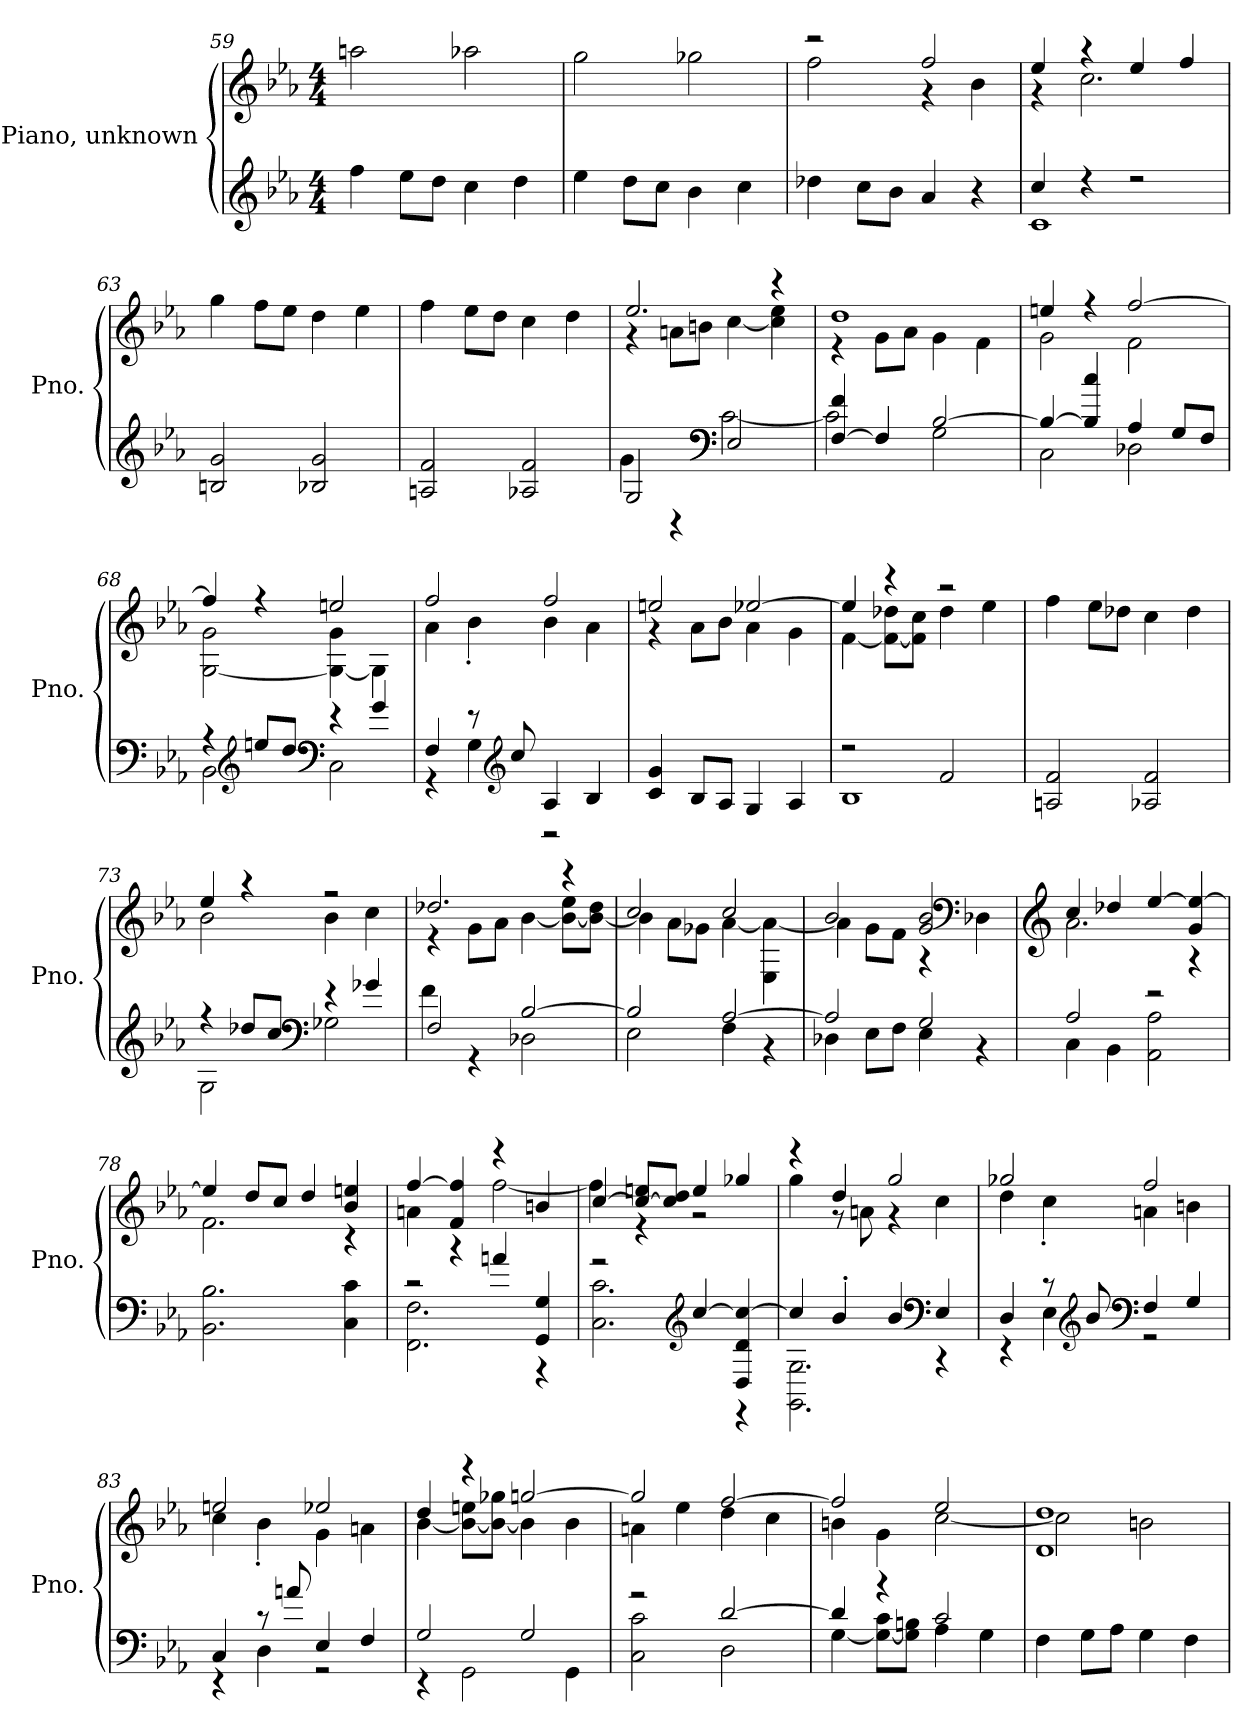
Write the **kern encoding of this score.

**kern	**kern
*part1	*part1
*staff2	*staff1
*I"Piano, unknown	*
*I'Pno.	*
!!LO:LB:g=z
*clefG2	*clefG2
*k[b-e-a-]	*k[b-e-a-]
*M4/4	*M4/4
=59	=59
4ff\	2aan\
8ee-\L	.
8dd\J	.
4cc\	2aa-X\
4dd\	.
=60	=60
4ee-\	2gg\
8dd\L	.
8cc\J	.
4b-\	2gg-X\
4cc\	.
=61	=61
*	*^
4dd-X\	2r	2ff\
8cc\L	.	.
8b-\J	.	.
4a-/	2ff/	4r
4r	.	4b-\
=62	=62	=62
*^	*	*
4cc/	1c	4ee-/	4r
4r	.	4r	2.cc\
2r	.	4ee-/	.
.	.	4ff/	.
*v	*v	*	*
*	*v	*v
=63	=63
2Bn/ 2g/	4gg\
.	8ff\L
.	8ee-\J
2B-X/ 2g/	4dd\
.	4ee-\
=64	=64
2An/ 2f/	4ff\
.	8ee-\L
.	8dd\J
2A-X/ 2f/	4cc\
.	4dd\
!!LO:LB:g=z
=65	=65
*^	*^
2G/	4g\	2.ee-/	4r
.	4r	.	8an\L
.	.	.	8bn\J
*clefF4	*	*	*
2E-/	[2c\	.	[4cc\
.	.	4r	4cc\] 4ee-\
=66	=66	=66	=66
[4F/ 4f/	2c\]	1dd	4r
4F/]	.	.	8g\L
.	.	.	8a-\J
[2B-/	2G\	.	4g\
.	.	.	4f\
=67	=67	=67	=67
4B-/_	2C\	4een/	2g\
4B-/] 4cc/	.	4r	.
4A-/	2D-X\	[2ff/	2f\
8G/L	.	.	.
8F/J	.	.	.
=68	=68	=68	=68
4r	2BB-\	4ff/]	[2G\ 2g\
*clefG2	*	*	*
8een/L	.	4r	.
8dd/J	.	.	.
*clefF4	*	*	*
4r	2C\	2een/	4G\_ 4g\
4g/	.	.	4G\]
=69	=69	=69	=69
4F/	4r	2ff/	4a-\
8r	4G\	.	4b-'\
*clefG2	*	*	*
8cc/	.	.	.
4A-/	2r	2ff/	4b-\
4B-/	.	.	4a-\
*v	*v	*	*
!!LO:PB:g=z	!!
=70	=70	=70
4c/ 4g/	2een/	4r
8B-/L	.	8a-\L
8A-/J	.	8b-\J
4G/	[2ee-X/	4a-\
4A-/	.	4g\
=71	=71	=71
*^	*	*
2r	1B-	4ee-/]	[4f\
.	.	4r	8f\_ 8dd-X\L
.	.	.	8f\] 8cc\J
2f/	.	2r	4dd-\
.	.	.	4ee-\
*v	*v	*	*
*	*v	*v
=72	=72
2An/ 2f/	4ff\
.	8ee-\L
.	8dd-X\J
2A-X/ 2f/	4cc\
.	4dd-\
=73	=73
*^	*^
4r	2G\	4ee-/	2b-\
8dd-X/L	.	4r	.
8cc/J	.	.	.
*clefF4	*	*	*
4r	2G-X\	2r	4b-\
4g-X/	.	.	4cc\
=74	=74	=74	=74
2F/	4f\	2.dd-X/	4r
.	4r	.	8g\L
.	.	.	8a-\J
[2B-/	2D-X\	.	[4b-\
.	.	4r	8b-\_ 8ee-\L
.	.	.	8b-\_ 8dd-\J
!!LO:LB:g=z	!!
=75	=75	=75	=75
2B-/]	2E-\	2cc/	4b-\]
.	.	.	8a-\L
.	.	.	8g-X\J
[2A-/	4F\	2cc/	[4a-\
.	4r	.	4E-\ 4a-\_
=76	=76	=76	=76
2A-/]	4D-X\	2b-/	4a-\]
.	8E-\L	.	8g\L
.	8F\J	.	8f\J
2G/	4E-\	2g/ 2b-/	4r
*	*	*clefF4	*
.	4r	.	4D-X\
=77	=77	=77	=77
*	*	*clefG2	*
2A-/	4C\	4cc/	2.a-\
.	4BB-\	4dd-X/	.
2r	2AA-\ 2A-\	[4ee-/	.
.	.	4g/ 4ee-/_	4r
*v	*v	*	*
=78	=78	=78
2.BB-\ 2.B-\	4ee-/]	2.f\
.	8dd/L	.
.	8cc/J	.
.	4dd/	.
4C\ 4c\	4b-/ 4een/	4r
=79	=79	=79
*^	*	*
2r	2.FF\ 2.F\	[4ff/	4an\
.	.	4f/ 4ff/]	4r
4an/	.	4r	[2ff\
4GG/ 4G/	4r	4bn/	.
!!LO:LB:g=z	!!
=80	=80	=80	=80
2r	2.C\ 2.c\	[4cc/	4ff\]
.	.	8cc/_ 8een/L	4r
.	.	8cc/] 8dd/J	.
*clefG2	*	*	*
[4cc/	.	4ee/	2r
4D/ 4d/ 4cc/_	4r	4gg-X/	.
=81	=81	=81	=81
4cc/]	2.GG\ 2.G\	4r	4gg\
4b-'/	.	4dd/	8r
.	.	.	8an\
4b-/	.	2gg/	4r
*clefF4	*	*	*
4E-/	4r	.	4cc\
=82	=82	=82	=82
4D/	4r	2gg-X/	4dd\
8r	4E-\	.	4cc'\
*clefG2	*	*	*
8b-/	.	.	.
*clefF4	*	*	*
4F/	2r	2ff/	4an\
4G/	.	.	4bn\
=83	=83	=83	=83
4C/	4r	2een/	4cc\
8r	4D\	.	4b-'\
8an/	.	.	.
4E-/	2r	2ee-X/	4g\
4F/	.	.	4an\
!!LO:LB:g=z	!!
=84	=84	=84	=84
2G/	4r	4dd/	[4b-\
.	2GG\	4r	8b-\_ 8een\L
.	.	.	8b-\_ 8gg-X\J
2G/	.	[2ggn/	4b-\]
.	4GG\	.	4b-\
=85	=85	=85	=85
2r	2C\ 2c\	2gg/]	4an\
.	.	.	4ee-\
[2d/	2D\	[2ff/	4dd\
.	.	.	4cc\
=86	=86	=86	=86
4d/]	[4G\	2ff/]	4bn\
4r	8G\_ 8c\L	.	4g\
.	8G\] 8Bn\J	.	.
2c/	4A-\	2ee-/	[2cc\
.	4G\	.	.
*v	*v	*	*
=87	=87	=87
4F\	1d 1dd	2cc\]
8G\L	.	.
8A-\J	.	.
4G\	.	2bn\
4F\	.	.
*	*v	*v
=	=
*-	*-
